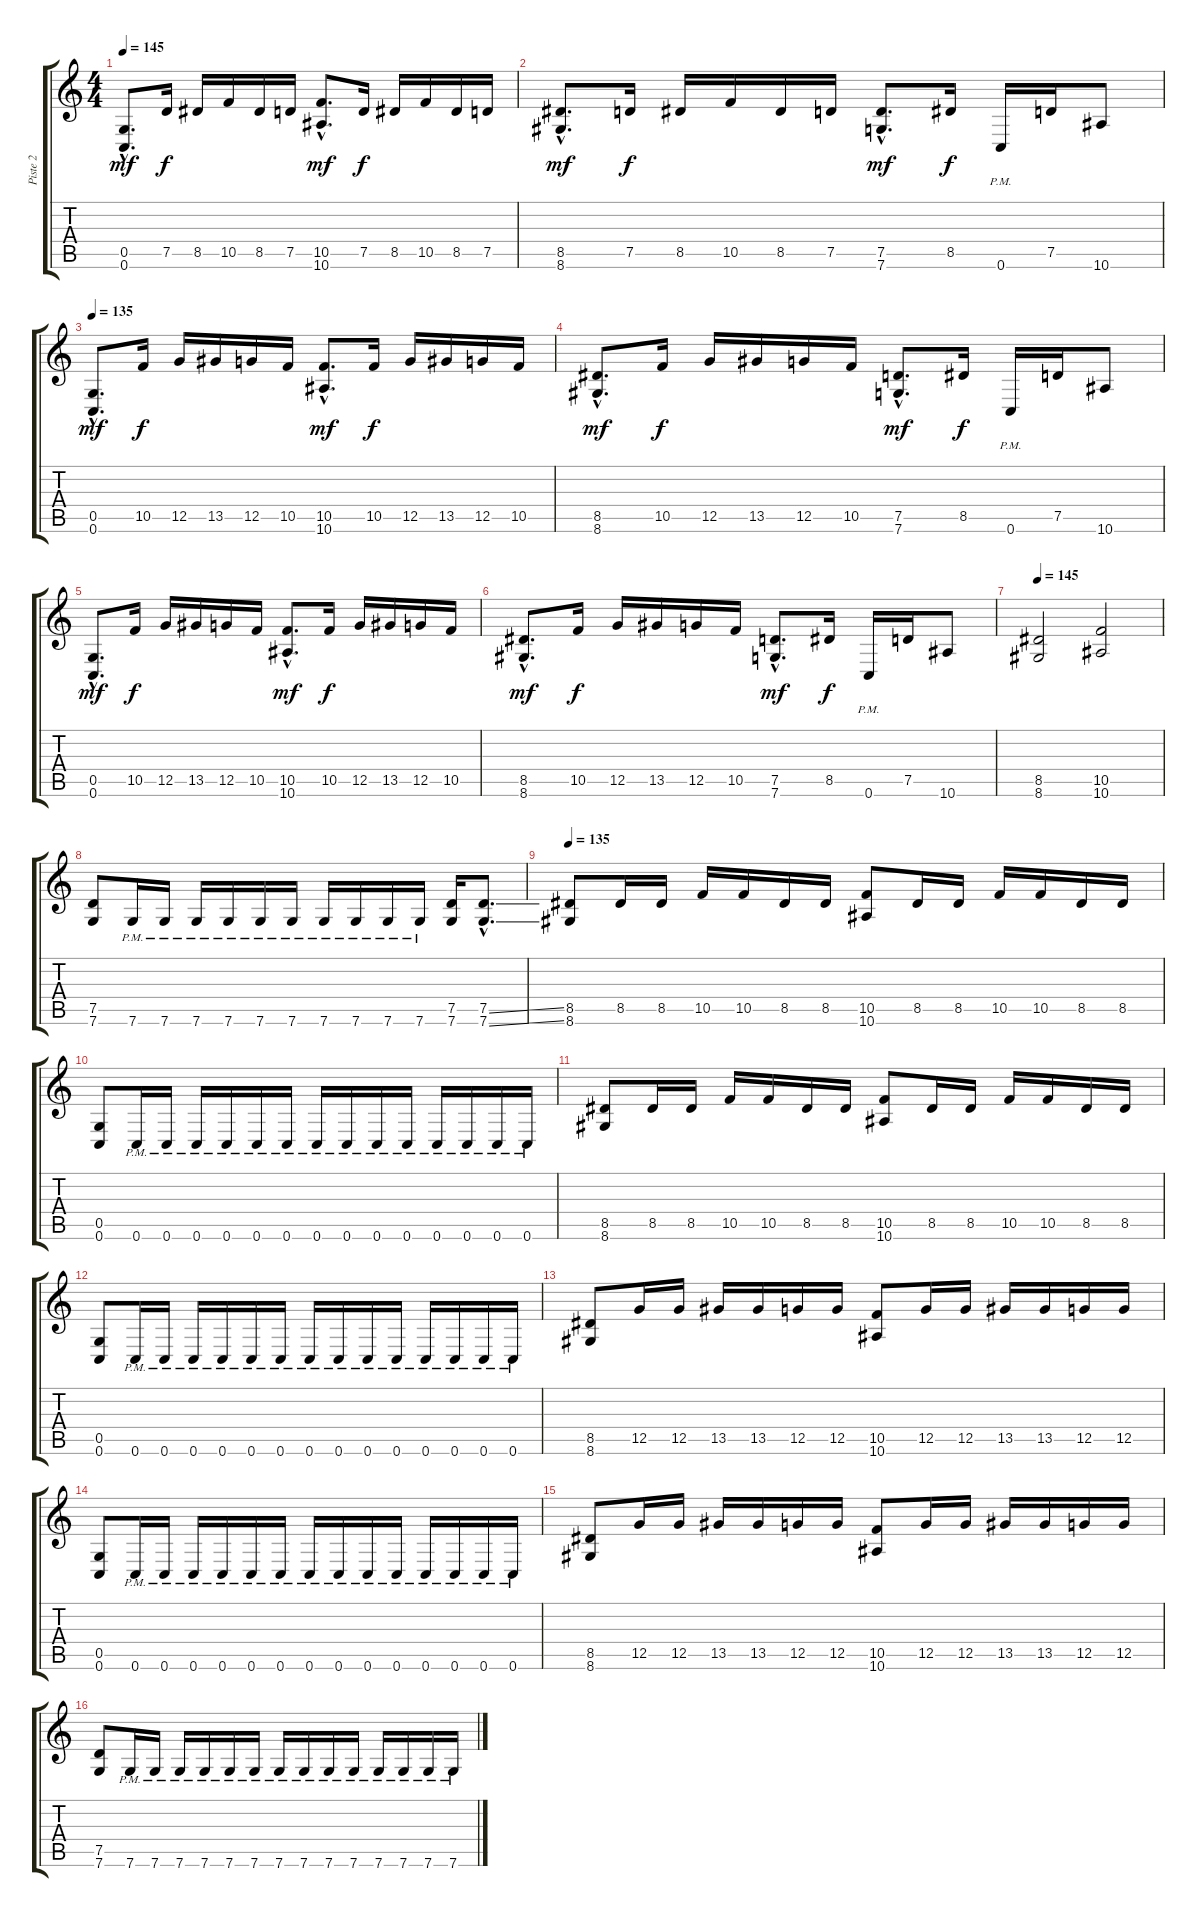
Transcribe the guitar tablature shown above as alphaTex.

\track ("Piste 2" "Piste 2") {instrument distortionguitar}
\staff {score tabs}
\tuning (D4 A3 F3 C3 G2 C2) {hide}
\ts (4 4)
\tempo 145
\clef g2
\ks c
(0.5{hac} 0.6{hac}).8{d dy mf} 7.5.16{dy f} 8.5.16 10.5.16 8.5.16 7.5.16 (10.5{hac} 10.6{hac}).8{d dy mf} 7.5.16{dy f} 8.5.16 10.5.16 8.5.16 7.5.16 |
(8.5{hac} 8.6{hac}).8{d dy mf} 7.5.16{dy f} 8.5.16 10.5.16 8.5.16 7.5.16 (7.5{hac} 7.6{hac}).8{d dy mf} 8.5.16{dy f} 0.6{pm}.16 7.5.16 10.6.8 |
\tempo 135
(0.5{hac} 0.6{hac}).8{d dy mf} 10.5.16{dy f} 12.5.16 13.5.16 12.5.16 10.5.16 (10.5{hac} 10.6{hac}).8{d dy mf} 10.5.16{dy f} 12.5.16 13.5.16 12.5.16 10.5.16 |
(8.5{hac} 8.6{hac}).8{d dy mf} 10.5.16{dy f} 12.5.16 13.5.16 12.5.16 10.5.16 (7.5{hac} 7.6{hac}).8{d dy mf} 8.5.16{dy f} 0.6{pm}.16 7.5.16 10.6.8 |
(0.5{hac} 0.6{hac}).8{d dy mf} 10.5.16{dy f} 12.5.16 13.5.16 12.5.16 10.5.16 (10.5{hac} 10.6{hac}).8{d dy mf} 10.5.16{dy f} 12.5.16 13.5.16 12.5.16 10.5.16 |
(8.5{hac} 8.6{hac}).8{d dy mf} 10.5.16{dy f} 12.5.16 13.5.16 12.5.16 10.5.16 (7.5{hac} 7.6{hac}).8{d dy mf} 8.5.16{dy f} 0.6{pm}.16 7.5.16 10.6.8 |
\tempo 145
(8.5 8.6).2 (10.5 10.6).2 |
(7.5 7.6).8 7.6{pm}.16 7.6{pm}.16 7.6{pm}.16 7.6{pm}.16 7.6{pm}.16 7.6{pm}.16 7.6{pm}.16 7.6{pm}.16 7.6{pm}.16 7.6{pm}.16 (7.5 7.6).16 (7.5{ss hac} 7.6{ss hac}).8{d} |
\tempo 135
(8.5 8.6).8 8.5.16 8.5.16 10.5.16 10.5.16 8.5.16 8.5.16 (10.5 10.6).8 8.5.16 8.5.16 10.5.16 10.5.16 8.5.16 8.5.16 |
(0.5 0.6).8 0.6{pm}.16 0.6{pm}.16 0.6{pm}.16 0.6{pm}.16 0.6{pm}.16 0.6{pm}.16 0.6{pm}.16 0.6{pm}.16 0.6{pm}.16 0.6{pm}.16 0.6{pm}.16 0.6{pm}.16 0.6{pm}.16 0.6{pm}.16 |
(8.5 8.6).8 8.5.16 8.5.16 10.5.16 10.5.16 8.5.16 8.5.16 (10.5 10.6).8 8.5.16 8.5.16 10.5.16 10.5.16 8.5.16 8.5.16 |
(0.5 0.6).8 0.6{pm}.16 0.6{pm}.16 0.6{pm}.16 0.6{pm}.16 0.6{pm}.16 0.6{pm}.16 0.6{pm}.16 0.6{pm}.16 0.6{pm}.16 0.6{pm}.16 0.6{pm}.16 0.6{pm}.16 0.6{pm}.16 0.6{pm}.16 |
(8.5 8.6).8 12.5.16 12.5.16 13.5.16 13.5.16 12.5.16 12.5.16 (10.5 10.6).8 12.5.16 12.5.16 13.5.16 13.5.16 12.5.16 12.5.16 |
(0.5 0.6).8 0.6{pm}.16 0.6{pm}.16 0.6{pm}.16 0.6{pm}.16 0.6{pm}.16 0.6{pm}.16 0.6{pm}.16 0.6{pm}.16 0.6{pm}.16 0.6{pm}.16 0.6{pm}.16 0.6{pm}.16 0.6{pm}.16 0.6{pm}.16 |
(8.5 8.6).8 12.5.16 12.5.16 13.5.16 13.5.16 12.5.16 12.5.16 (10.5 10.6).8 12.5.16 12.5.16 13.5.16 13.5.16 12.5.16 12.5.16 |
(7.5 7.6).8 7.6{pm}.16 7.6{pm}.16 7.6{pm}.16 7.6{pm}.16 7.6{pm}.16 7.6{pm}.16 7.6{pm}.16 7.6{pm}.16 7.6{pm}.16 7.6{pm}.16 7.6{pm}.16 7.6{pm}.16 7.6{pm}.16 7.6{pm}.16
